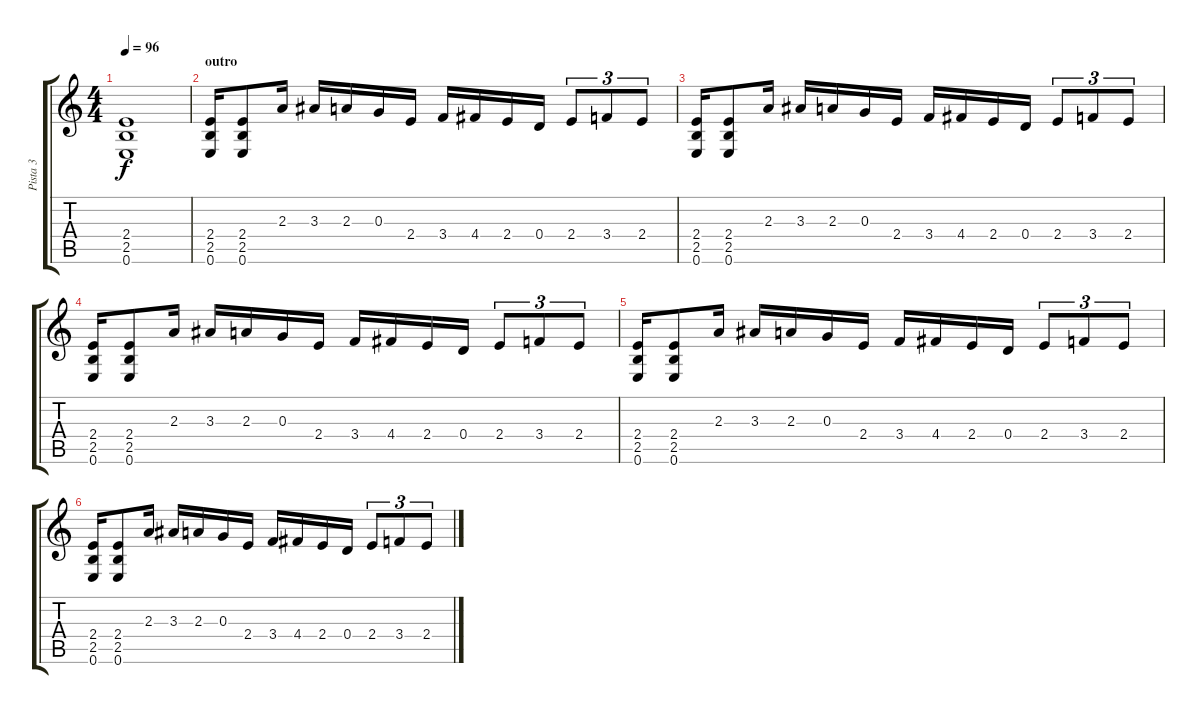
\track ("Pista 3" "Pista 3") {instrument overdrivenguitar}
\staff {score tabs}
\tuning (E4 B3 G3 D3 A2 E2) {hide}
\ts (4 4)
\tempo 96
\clef g2
\ks c
(2.4 2.5 0.6).1{dy f} |
\section ("" "outro")
(2.4 2.5 0.6).16 (2.4 2.5 0.6).8 2.3.16 3.3.16 2.3.16 0.3.16 2.4.16 3.4.16 4.4.16 2.4.16 0.4.16 2.4.8{tu (3 2)} 3.4.8{tu (3 2)} 2.4.8{tu (3 2)} |
(2.4 2.5 0.6).16 (2.4 2.5 0.6).8 2.3.16 3.3.16 2.3.16 0.3.16 2.4.16 3.4.16 4.4.16 2.4.16 0.4.16 2.4.8{tu (3 2)} 3.4.8{tu (3 2)} 2.4.8{tu (3 2)} |
(2.4 2.5 0.6).16 (2.4 2.5 0.6).8 2.3.16 3.3.16 2.3.16 0.3.16 2.4.16 3.4.16 4.4.16 2.4.16 0.4.16 2.4.8{tu (3 2)} 3.4.8{tu (3 2)} 2.4.8{tu (3 2)} |
(2.4 2.5 0.6).16 (2.4 2.5 0.6).8 2.3.16 3.3.16 2.3.16 0.3.16 2.4.16 3.4.16 4.4.16 2.4.16 0.4.16 2.4.8{tu (3 2)} 3.4.8{tu (3 2)} 2.4.8{tu (3 2)} |
(2.4 2.5 0.6).16 (2.4 2.5 0.6).8 2.3.16 3.3.16 2.3.16 0.3.16 2.4.16 3.4.16 4.4.16 2.4.16 0.4.16 2.4.8{tu (3 2)} 3.4.8{tu (3 2)} 2.4.8{tu (3 2)}
